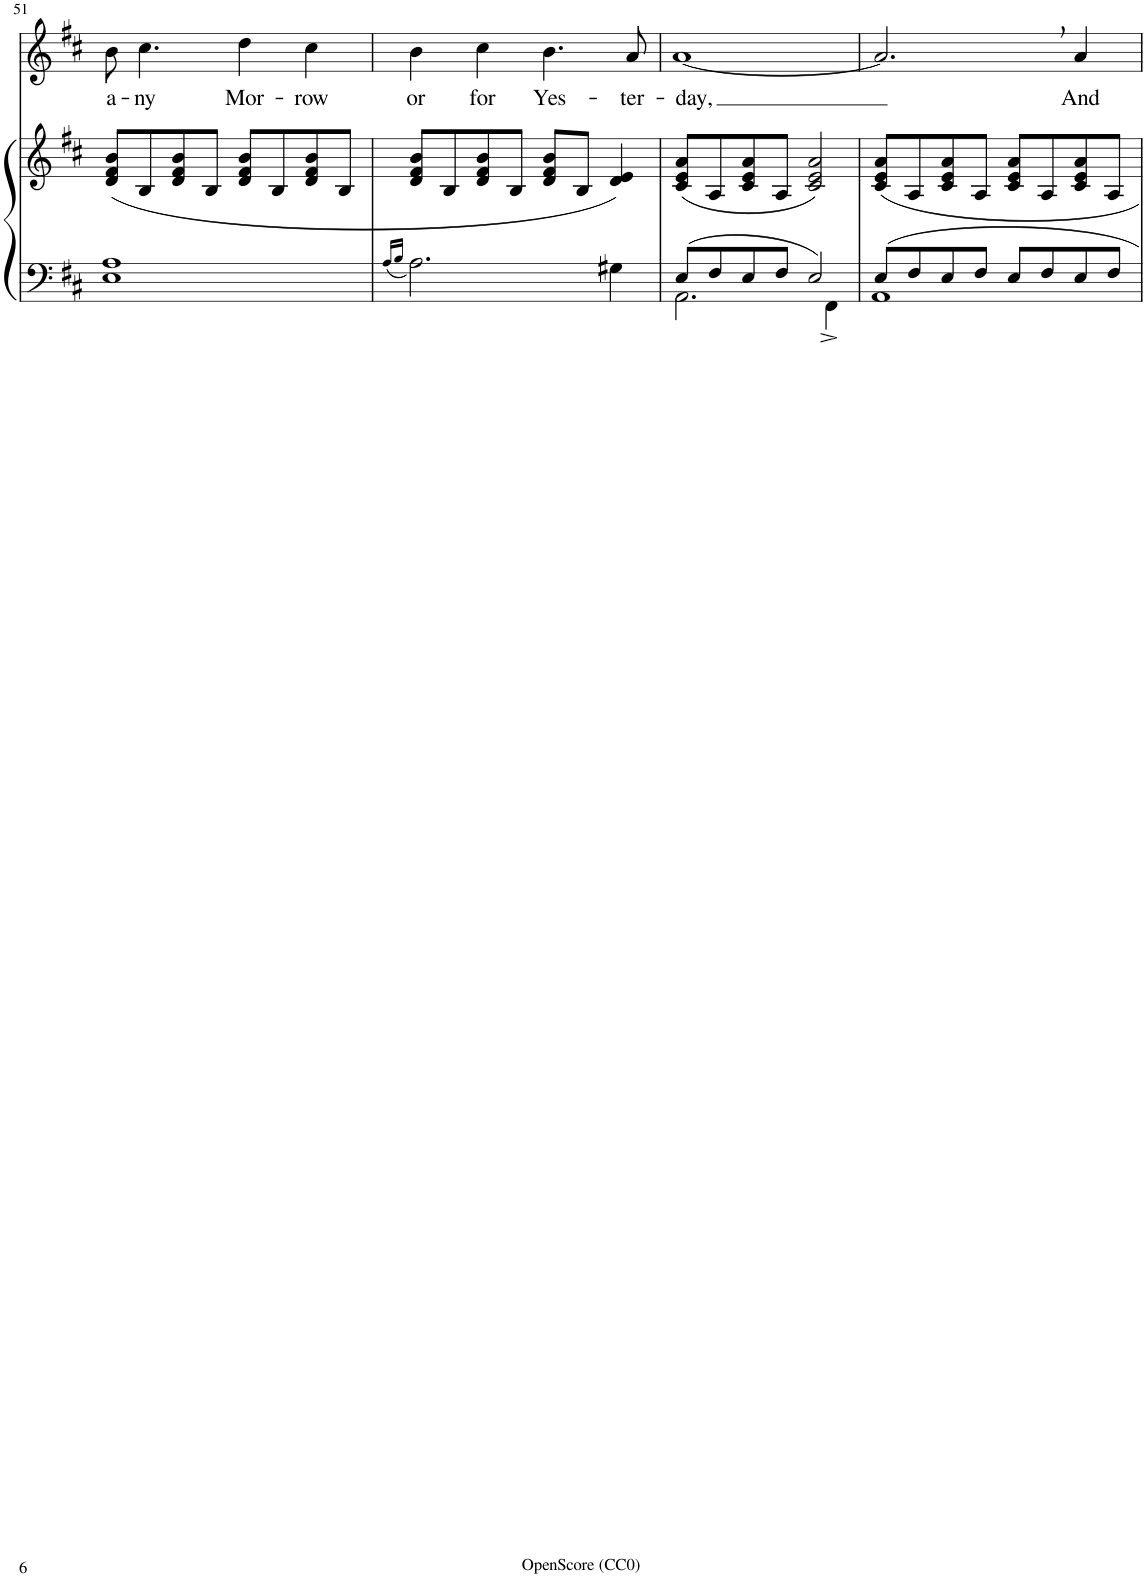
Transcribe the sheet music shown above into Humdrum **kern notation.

**kern	**kern	**kern	**text
*part2	*part2	*part1	*part1
*staff3	*staff2	*staff1	*staff1
*I"Piano	*	*I"Voice	*
*I'Pno	*	*	*
!!LO:PB:g=z
*clefF4	*clefG2	*clefG2	*
*k[f#c#]	*k[f#c#]	*k[f#c#]	*
*M4/4	*M4/4	*M4/4	*
=51	=51	=51	=51
!	!	!	!LO:LY:b
1E 1A	(<8d/ 8f#/ 8b/L	8b\	a-
!	!	!	!LO:LY:b
.	8B/	4.cc#\	-ny
.	8d/ 8f#/ 8b/	.	.
.	8B/J	.	.
!	!	!	!LO:LY:b
.	8d/ 8f#/ 8b/L	4dd\	Mor-
.	8B/	.	.
!	!	!	!LO:LY:b
.	8d/ 8f#/ 8b/	4cc#\	-row
.	8B/J	.	.
=52	=52	=52	=52
16qA/LL	.	.	.
16qB/JJ	.	.	.
!	!	!	!LO:LY:b
2.A\	8d/ 8f#/ 8b/L	4b\	or
.	8B/	.	.
!	!	!	!LO:LY:b
.	8d/ 8f#/ 8b/	4cc#\	for
.	8B/J	.	.
!	!	!	!LO:LY:b
.	8d/ 8f#/ 8b/L	4.b\	Yes-
.	8B/J	.	.
4G#X\	4d/ 4e/)	.	.
!	!	!	!LO:LY:b
.	.	8a/	-ter-
=53	=53	=53	=53
*^	*	*	*
!	!	!	!	!LO:LY:b
8E/L	2.AA\	(8c#/ 8e/ 8a/L	[1a	-day,
8F#/	.	8A/	.	.
8E/	.	8c#/ 8e/ 8a/	.	.
8F#/J	.	8A/J	.	.
2E/	.	2c#/ 2e/ 2a/)	.	.
.	4FF#^\	.	.	.
=54	=54	=54	=54	=54
8E/L	1AA	8c#/ 8e/ 8a/L	2.a,/]	.
8F#/	.	8A/	.	.
8E/	.	8c#/ 8e/ 8a/	.	.
8F#/J	.	8A/J	.	.
8E/L	.	8c#/ 8e/ 8a/L	.	.
8F#/	.	8A/	.	.
!	!	!	!	!LO:LY:b
8E/	.	8c#/ 8e/ 8a/	4a/	And
8F#/J	.	8A/J	.	.
*v	*v	*	*	*
=	=	=	=
*-	*-	*-	*-
